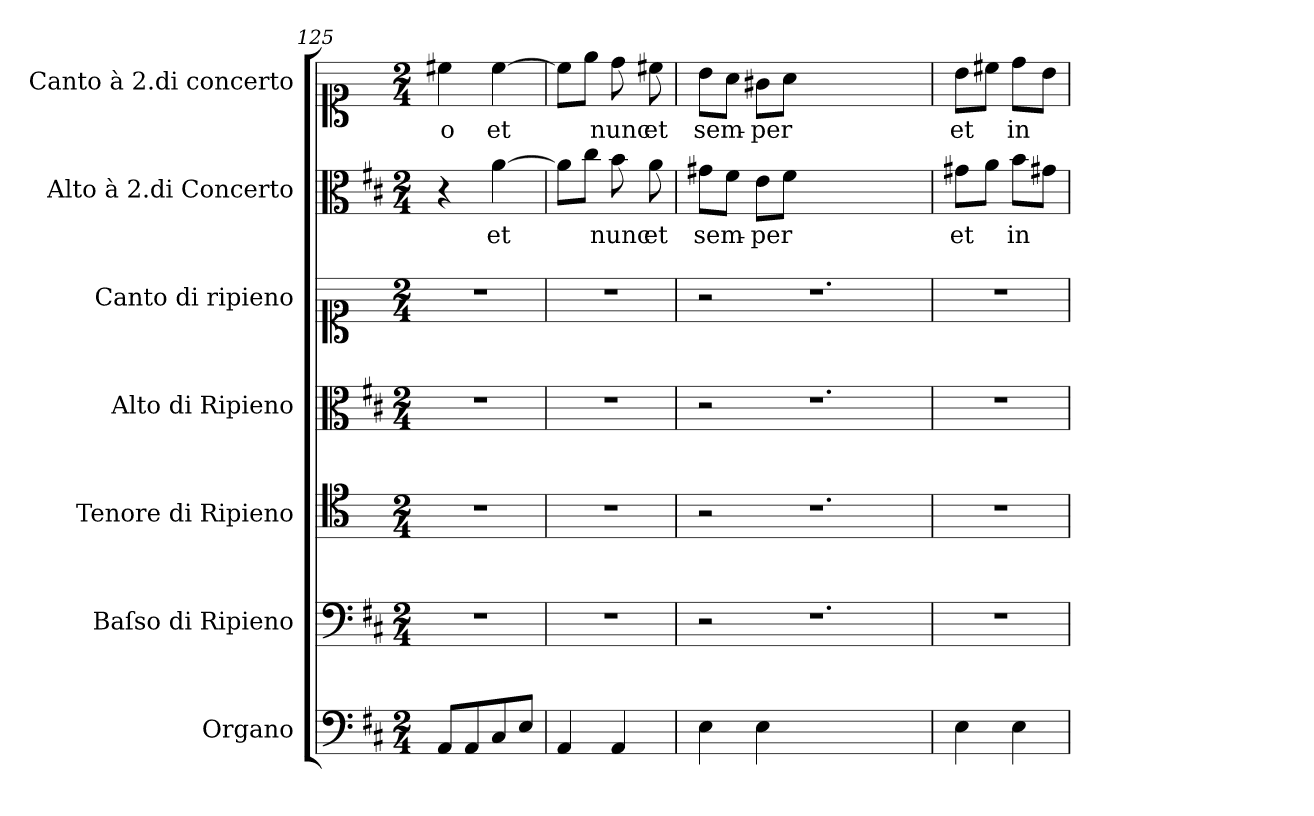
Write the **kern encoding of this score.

**kern	**kern	**kern	**kern	**kern	**kern	**text	**kern	**text
*part7	*part6	*part5	*part4	*part3	*part2	*part2	*part1	*part1
*staff7	*staff6	*staff5	*staff4	*staff3	*staff2	*staff2	*staff1	*staff1
*I"Organo	*I"Baſso di Ripieno	*I"Tenore di Ripieno	*I"Alto di Ripieno	*I"Canto di ripieno	*I"Alto à 2.di Concerto	*	*I"Canto à 2.di concerto	*
*I'org	*I'B rip	*I'T rip	*I'A rip	*	*I'A conc	*	*	*
*clefF4	*clefF4	*clefC4	*clefC3	*clefC1	*clefC3	*	*clefC1	*
*k[f#c#]	*k[f#c#]	*k[]	*k[f#c#]	*k[]	*k[f#c#]	*	*k[]	*
*M2/4	*M2/4	*M2/4	*M2/4	*M2/4	*M2/4	*	*M2/4	*
=125	=125	=125	=125	=125	=125	=125	=125	=125
8AA/L	2r	2r	2r	2r	4r	.	4cc#\	-o
8AA/	.	.	.	.	.	.	.	.
8C#/	.	.	.	.	[4a\	et	[4cc#\	et
8E/J	.	.	.	.	.	.	.	.
=126	=126	=126	=126	=126	=126	=126	=126	=126
4AA/	2r	2rc	2r	2rb	8a\L]	.	8cc#\L]	.
.	.	.	.	.	8cc#\J	.	8ee\J	.
4AA/	.	.	.	.	8b\	nunc	8dd\	nunc
.	.	.	.	.	8a\	et	8cc#\	et
=127	=127	=127	=127	=127	=127	=127	=127	=127
4E\	2r	2r	2r	2r	8g#X\L	sem-	8b\L	sem-
.	.	.	.	.	8f#\J	.	8a\J	.
4E\	.	.	.	.	8e\L	-per	8g#X\L	-per
.	.	.	.	.	8f#\J	.	8a\J	.
1.ryy	1.r	1.rc	1.r	1.rb	1.ryy	.	1.ryy	.
=128	=128	=128	=128	=128	=128	=128	=128	=128
4E\	2r	2r	2r	2r	8g#X\L	et	8b\L	et
.	.	.	.	.	8a\J	.	8cc#\J	.
4E\	.	.	.	.	8b\L	in	8dd\L	in
.	.	.	.	.	8g#X\J	.	8b\J	.
=	=	=	=	=	=	=	=	=
*-	*-	*-	*-	*-	*-	*-	*-	*-
